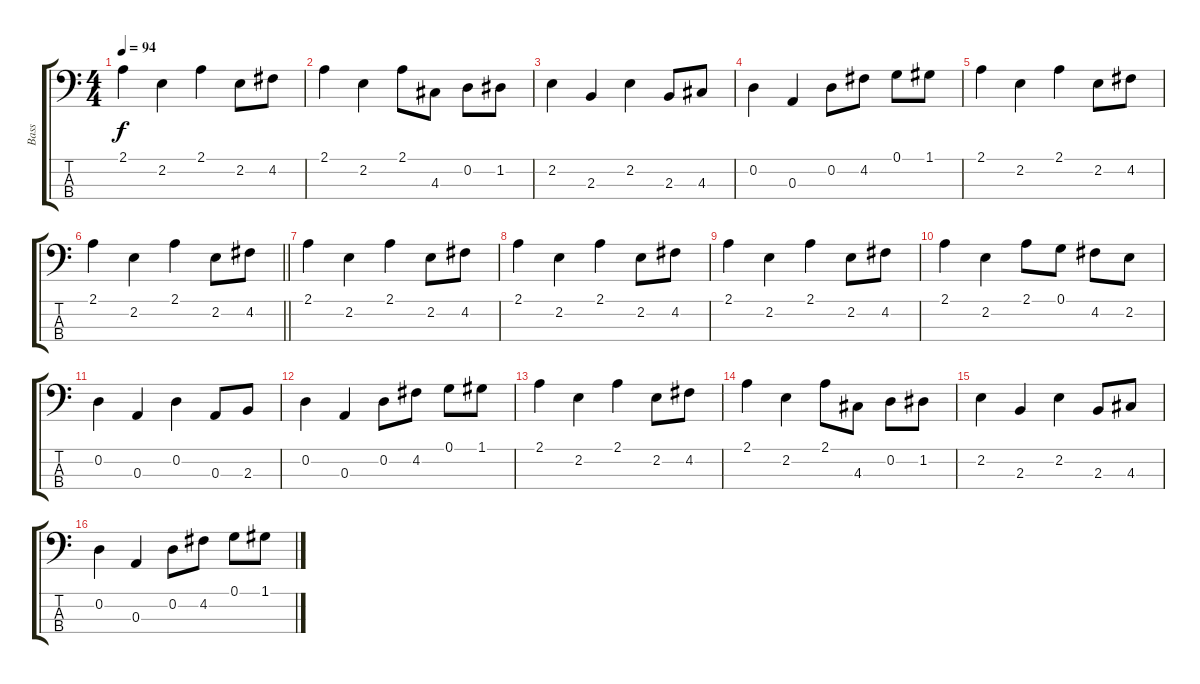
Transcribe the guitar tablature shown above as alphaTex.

\track ("Bass" "Bass") {instrument electricbassfinger}
\staff {score tabs}
\tuning (G2 D2 A1 E1) {hide}
\ts (4 4)
\tempo 94
\clef f4
\ks c
2.1.4{dy f} 2.2.4 2.1.4 2.2.8 4.2.8 |
2.1.4 2.2.4 2.1.8 4.3.8 0.2.8 1.2.8 |
2.2.4 2.3.4 2.2.4 2.3.8 4.3.8 |
0.2.4 0.3.4 0.2.8 4.2.8 0.1.8 1.1.8 |
2.1.4 2.2.4 2.1.4 2.2.8 4.2.8 |
\barLineRight lightlight
2.1.4 2.2.4 2.1.4 2.2.8 4.2.8 |
\section ("" "")
2.1.4 2.2.4 2.1.4 2.2.8 4.2.8 |
2.1.4 2.2.4 2.1.4 2.2.8 4.2.8 |
2.1.4 2.2.4 2.1.4 2.2.8 4.2.8 |
2.1.4 2.2.4 2.1.8 0.1.8 4.2.8 2.2.8 |
0.2.4 0.3.4 0.2.4 0.3.8 2.3.8 |
0.2.4 0.3.4 0.2.8 4.2.8 0.1.8 1.1.8 |
2.1.4 2.2.4 2.1.4 2.2.8 4.2.8 |
2.1.4 2.2.4 2.1.8 4.3.8 0.2.8 1.2.8 |
2.2.4 2.3.4 2.2.4 2.3.8 4.3.8 |
0.2.4 0.3.4 0.2.8 4.2.8 0.1.8 1.1.8
